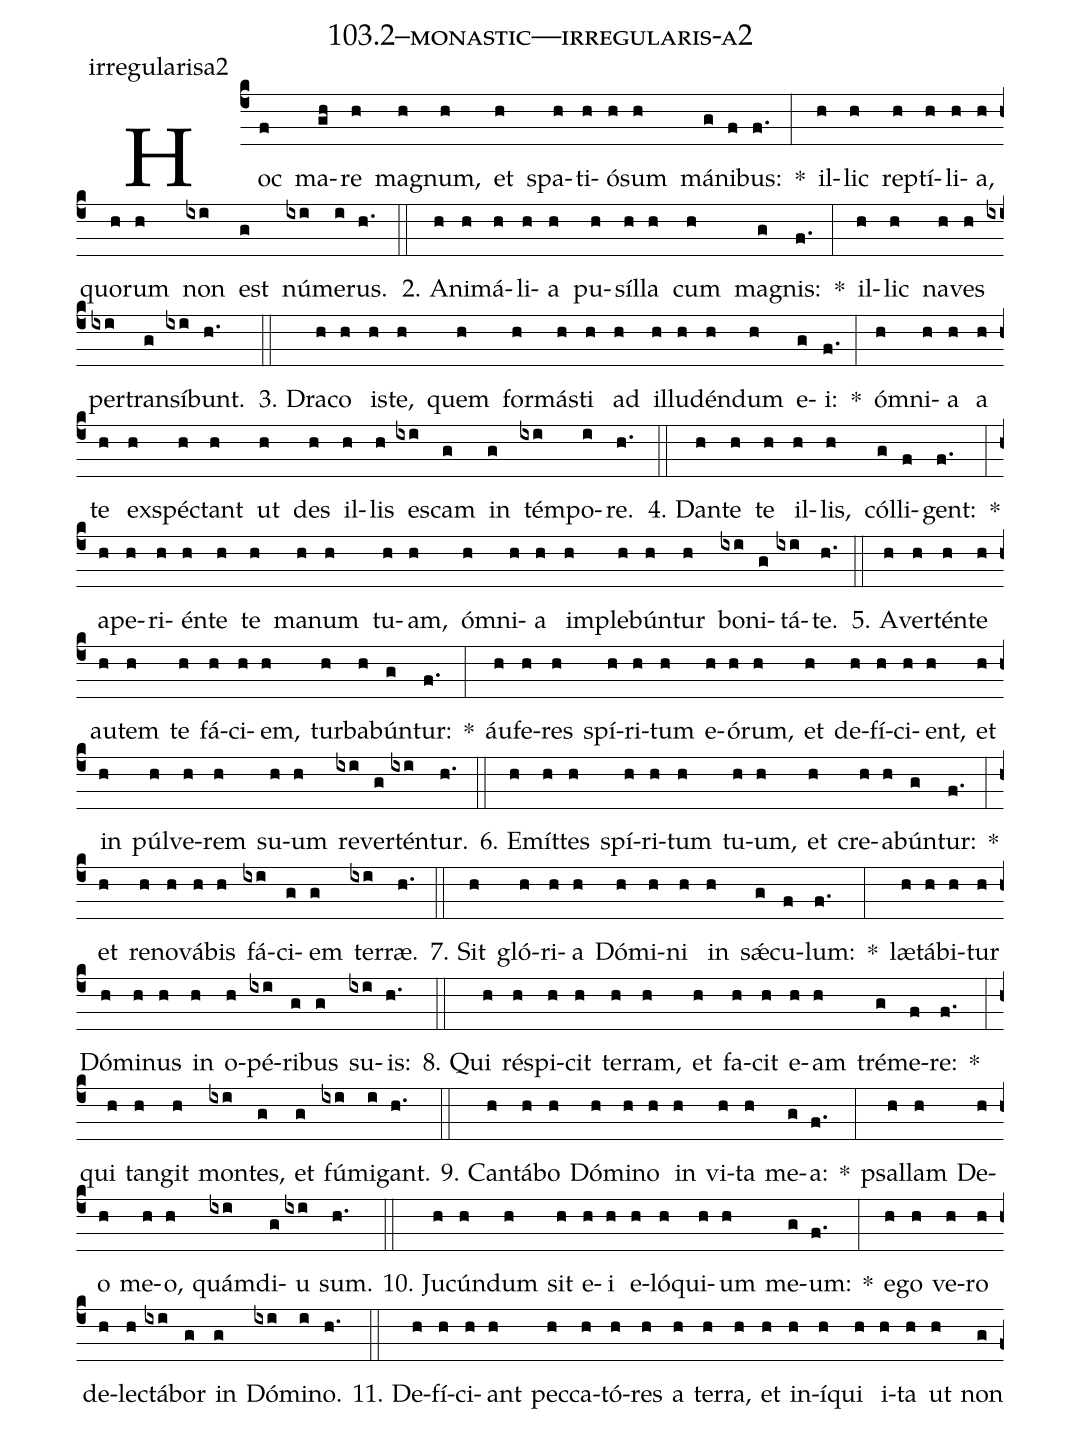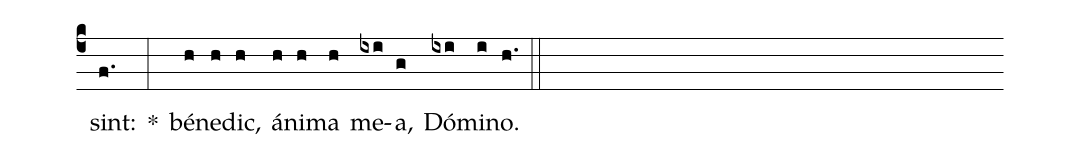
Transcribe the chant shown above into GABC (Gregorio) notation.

name: 103.2--monastic---irregularis-a2;
annotation: irregularisa2;
%%
(c4)Hoc(f) ma(gh)re(h) ma(h)gnum,(h) et(h) spa(h)ti(h)ó(h)sum(h) má(g)ni(f)bus:(f.) *(:) il(h)lic(h) rep(h)tí(h)li(h)a,(h) quo(h)rum(h) non(ixi) est(g) nú(ixi)me(i)rus.(h.) (::)
2. A(h)ni(h)má(h)li(h)a(h) pu(h)síl(h)la(h) cum(h) ma(g)gnis:(f.) *(:) il(h)lic(h) na(h)ves(h) per(ixi)trans(g)í(ixi)bunt.(h.) (::)
3. Dra(h)co(h) is(h)te,(h) quem(h) for(h)más(h)ti(h) ad(h) il(h)lu(h)dén(h)dum(h) e(g)i:(f.) *(:) óm(h)ni(h)a(h) a(h) te(h) ex(h)spéc(h)tant(h) ut(h) des(h) il(h)lis(h) es(ixi)cam(g) in(g) tém(ixi)po(i)re.(h.) (::)
4. Dan(h)te(h) te(h) il(h)lis,(h) cól(g)li(f)gent:(f.) *(:) a(h)pe(h)ri(h)én(h)te(h) te(h) ma(h)num(h) tu(h)am,(h) óm(h)ni(h)a(h) im(h)ple(h)bún(h)tur(h) bo(ixi)ni(g)tá(ixi)te.(h.) (::)
5. A(h)ver(h)tén(h)te(h) au(h)tem(h) te(h) fá(h)ci(h)em,(h) tur(h)ba(h)bún(g)tur:(f.) *(:) áu(h)fe(h)res(h) spí(h)ri(h)tum(h) e(h)ó(h)rum,(h) et(h) de(h)fí(h)ci(h)ent,(h) et(h) in(h) púl(h)ve(h)rem(h) su(h)um(h) re(ixi)ver(g)tén(ixi)tur.(h.) (::)
6. E(h)mít(h)tes(h) spí(h)ri(h)tum(h) tu(h)um,(h) et(h) cre(h)a(h)bún(g)tur:(f.) *(:) et(h) re(h)no(h)vá(h)bis(h) fá(ixi)ci(g)em(g) ter(ixi)ræ.(h.) (::)
7. Sit(h) gló(h)ri(h)a(h) Dó(h)mi(h)ni(h) in(h) sǽ(g)cu(f)lum:(f.) *(:) læ(h)tá(h)bi(h)tur(h) Dó(h)mi(h)nus(h) in(h) o(h)pé(ixi)ri(g)bus(g) su(ixi)is:(h.) (::)
8. Qui(h) ré(h)spi(h)cit(h) ter(h)ram,(h) et(h) fa(h)cit(h) e(h)am(h) tré(g)me(f)re:(f.) *(:) qui(h) tan(h)git(h) mon(ixi)tes,(g) et(g) fú(ixi)mi(i)gant.(h.) (::)
9. Can(h)tá(h)bo(h) Dó(h)mi(h)no(h) in(h) vi(h)ta(h) me(g)a:(f.) *(:) psal(h)lam(h) De(h)o(h) me(h)o,(h) quám(ixi)di(g)u(ixi) sum.(h.) (::)
10. Ju(h)cún(h)dum(h) sit(h) e(h)i(h) e(h)ló(h)qui(h)um(h) me(g)um:(f.) *(:) e(h)go(h) ve(h)ro(h) de(h)lec(h)tá(ixi)bor(g) in(g) Dó(ixi)mi(i)no.(h.) (::)
11. De(h)fí(h)ci(h)ant(h) pec(h)ca(h)tó(h)res(h) a(h) ter(h)ra,(h) et(h) in(h)í(h)qui(h) i(h)ta(h) ut(h) non(g) sint:(f.) *(:) bé(h)ne(h)dic,(h) á(h)ni(h)ma(h) me(ixi)a,(g) Dó(ixi)mi(i)no.(h.) (::)
